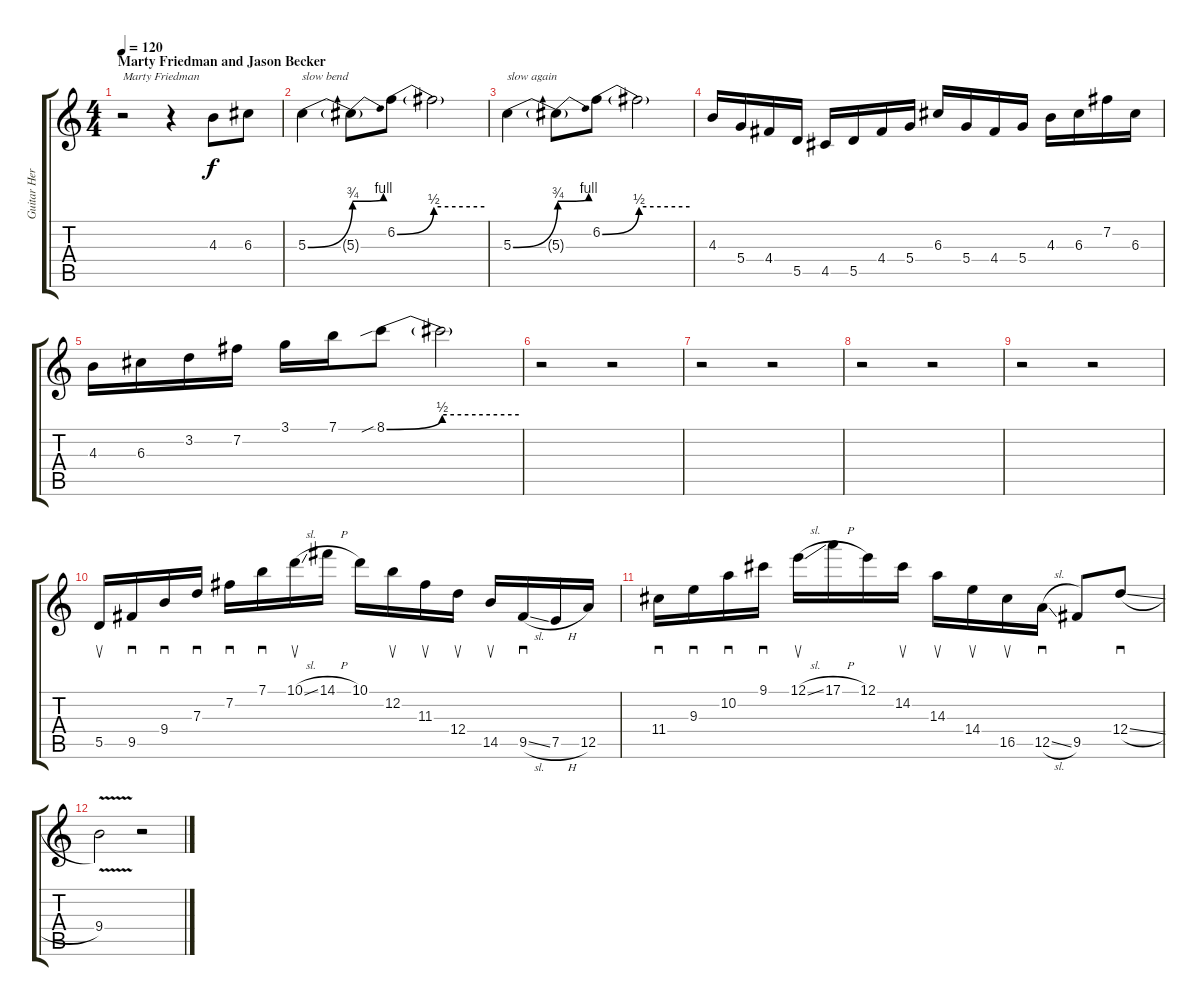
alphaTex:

\track ("Guitar Heros" "Guitar Her") {instrument overdrivenguitar}
\staff {score tabs}
\tuning (E4 B3 G3 D3 A2 E2) {hide}
\ts (4 4)
\section ("" "Marty Friedman and Jason Becker")
\tempo 120
\clef g2
\ks c
r.2{txt "Marty Friedman" dy f instrument overdrivenguitar} r.4 4.3.8 6.3.8 |
5.3{be (bend 0 0 60 3)}.4{txt "slow bend"} 5.3{be (bend 0 3 60 4) t}.8 6.2{be (bend 0 0 60 2)}.8 6.2{be (hold 0 2 60 2) t}.2 |
5.3{be (bend 0 0 60 3)}.4{txt "slow again"} 5.3{be (bend 0 3 60 4) t}.8 6.2{be (bend 0 0 60 2)}.8 6.2{be (hold 0 2 60 2) t}.2 |
4.3.16 5.4.16 4.4.16 5.5.16 4.5.16 5.5.16 4.4.16 5.4.16 6.3.16 5.4.16 4.4.16 5.4.16 4.3.16 6.3.16 7.2.16 6.3.16 |
4.3.16 6.3.16 3.2.16 7.2.16 3.1.16 7.1.16 8.1{be (bend 0 0 60 2) sib}.8 8.1{be (hold 0 2 60 2) t}.2 |
r.2 r.2 |
r.2 r.2 |
r.2 r.2 |
r.2 r.2 |
5.5.16{su} 9.5.16{sd} 9.4.16{sd} 7.3.16{sd} 7.2.16{sd} 7.1.16{sd} 10.1{sl}.16{su} 14.1{h}.16 10.1.16 12.2.16{su} 11.3.16{su} 12.4.16{su} 14.5.16{su} 9.5{sl}.16{sd} 7.5{h}.16 12.5.16 |
11.4.16{sd} 9.3.16{sd} 10.2.16{sd} 9.1.16{sd} 12.1{sl}.16{su} 17.1{h}.16 12.1.16 14.2.16{su} 14.3.16{su} 14.4.16{su} 16.5.16{su} 12.5{sl}.16{sd} 9.5.8 12.4{sl}.8{sd} |
9.4{v}.2 r.2
